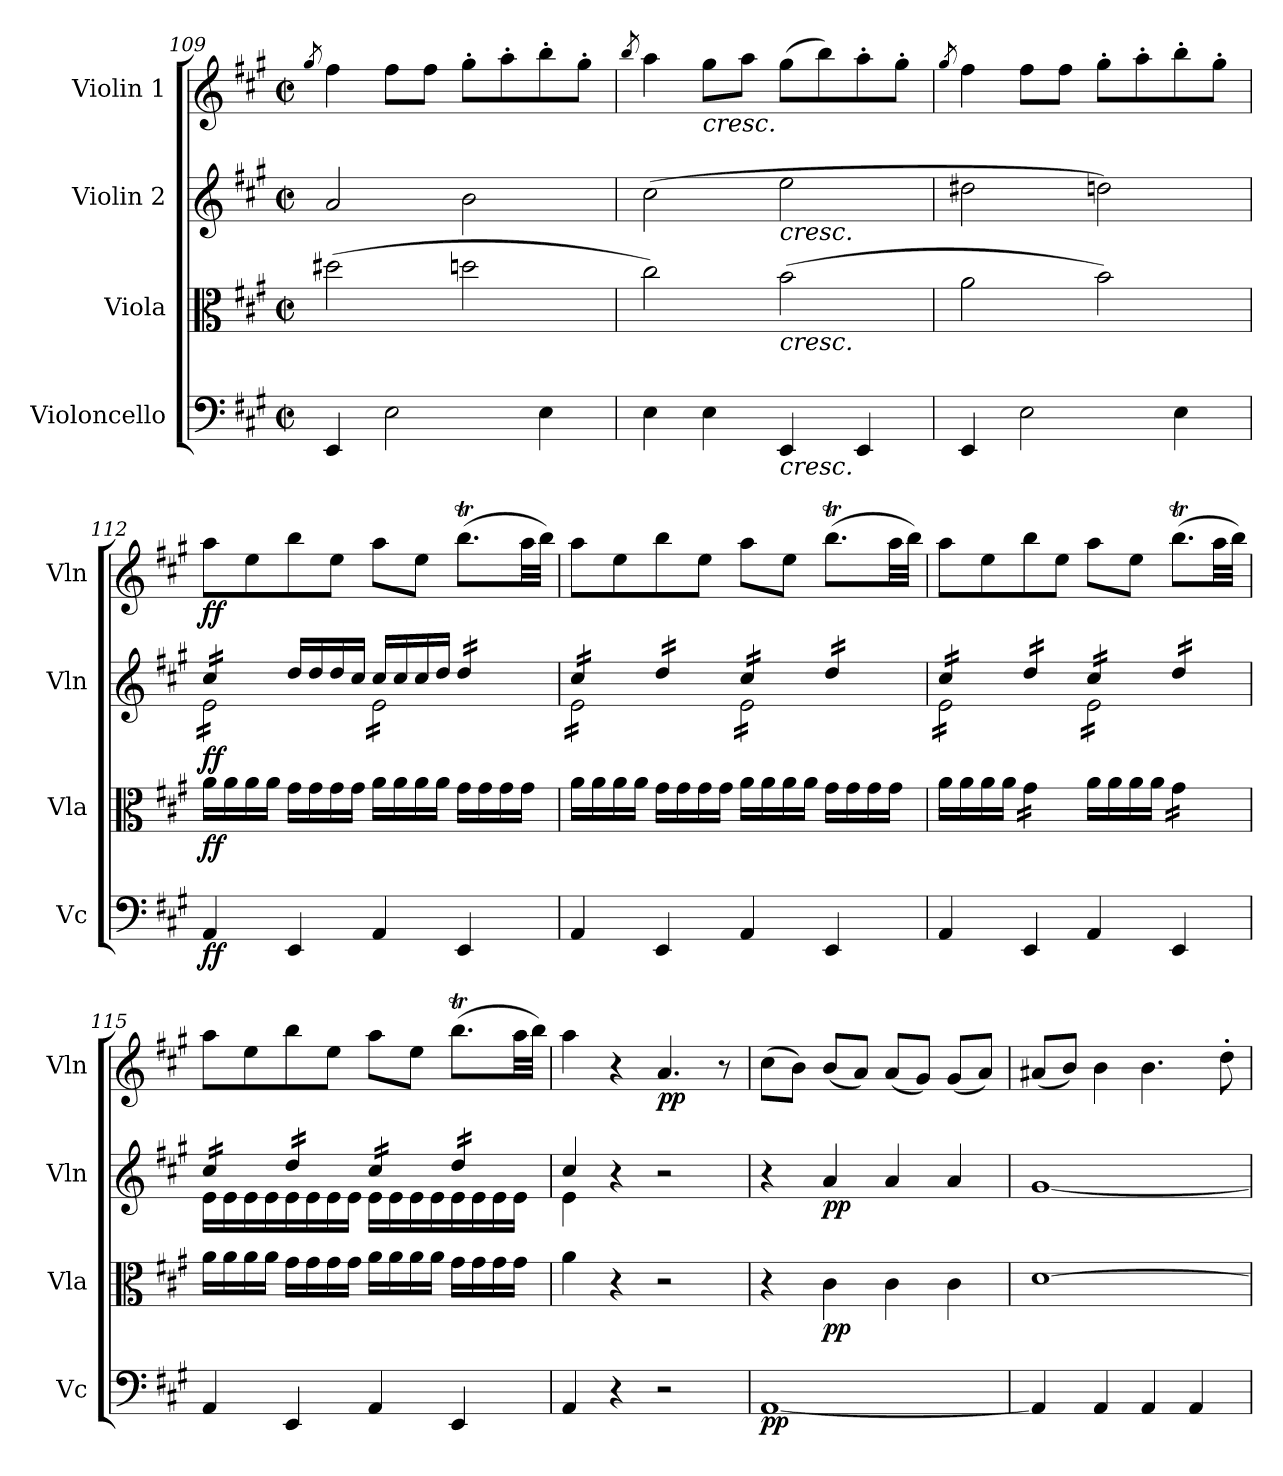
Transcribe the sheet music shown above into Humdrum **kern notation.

**kern	**dynam	**kern	**dynam	**kern	**dynam	**kern	**dynam
*part4	*part4	*part3	*part3	*part2	*part2	*part1	*part1
*staff4	*staff4	*staff3	*staff3	*staff2	*staff2	*staff1	*staff1
*I"Violoncello	*	*I"Viola	*	*I"Violin 2	*	*I"Violin 1	*
*I'Vc	*	*I'Vla	*	*I'Vln	*	*I'Vln	*
*clefF4	*	*clefC3	*	*clefG2	*	*clefG2	*
*k[f#c#g#]	*	*k[f#c#g#]	*	*k[f#c#g#]	*	*k[f#c#g#]	*
*M2/2	*	*M2/2	*	*M2/2	*	*M2/2	*
*met(c|)	*	*met(c|)	*	*met(c|)	*	*met(c|)	*
=109	=109	=109	=109	=109	=109	=109	=109
.	.	.	.	.	.	8qgg#/	.
4EE/	.	(2dd#X\	.	2a/	.	4ff#\	.
2E\	.	.	.	.	.	8ff#\L	.
.	.	.	.	.	.	8ff#\J	.
.	.	2ddn\	.	2b\	.	8gg#'\L	.
.	.	.	.	.	.	8aa'\	.
4E\	.	.	.	.	.	8bb'\	.
.	.	.	.	.	.	8gg#'\J	.
=110	=110	=110	=110	=110	=110	=110	=110
.	.	.	.	.	.	8qbb/	.
4E\	.	2cc#\)	.	(2cc#\	.	4aa\	.
!	!	!	!	!	!	!LO:TX:b:i:t=cresc.	!
4E\	.	.	.	.	.	8gg#\L	.
.	.	.	.	.	.	8aa\J	.
!	!	!	!	!LO:TX:b:i:t=cresc.	!	!	!
!	!	!LO:TX:b:i:t=cresc.	!	!	!	!	!
!LO:TX:b:i:t=cresc.	!	!	!	!	!	!	!
4EE/	.	(2b\	.	2ee\	.	(8gg#\L	.
.	.	.	.	.	.	8bb\)	.
4EE/	.	.	.	.	.	8aa'\	.
.	.	.	.	.	.	8gg#'\J	.
!!LO:LB:g=z
=111	=111	=111	=111	=111	=111	=111	=111
.	.	.	.	.	.	8qgg#/	.
4EE/	.	2a\	.	2dd#X\	.	4ff#\	.
2E\	.	.	.	.	.	8ff#\L	.
.	.	.	.	.	.	8ff#\J	.
.	.	2b\)	.	2ddn\)	.	8gg#'\L	.
.	.	.	.	.	.	8aa'\	.
4E\	.	.	.	.	.	8bb'\	.
.	.	.	.	.	.	8gg#'\J	.
!!LO:LB:g=z
=112	=112	=112	=112	=112	=112	=112	=112
*	*	*	*	*^	*	*	*
!	!LO:DY:b	!	!LO:DY:b	!	!	!LO:DY:b	!	!LO:DY:b
*	*	*	*	*tremolo	*	*	*	*
4AA/	ff	16a\LL	ff	16cc#/LL	16e\LL	ff	8aa\L	ff
.	.	16a\	.	16cc#/	16e\	.	.	.
.	.	16a\	.	16cc#/	16e\	.	8ee\	.
.	.	16a\JJ	.	16cc#/JJ	16e\	.	.	.
4EE/	.	16g#\LL	.	16dd/LL	16e\	.	8bb\	.
.	.	16g#\	.	16dd/	16e\	.	.	.
.	.	16g#\	.	16dd/	16e\	.	8ee\J	.
.	.	16g#\JJ	.	16cc#/JJ	16e\JJ	.	.	.
4AA/	.	16a\LL	.	16cc#/LL	16e\LL	.	8aa\L	.
.	.	16a\	.	16cc#/	16e\	.	.	.
.	.	16a\	.	16cc#/	16e\	.	8ee\J	.
.	.	16a\JJ	.	16dd/JJ	16e\	.	.	.
4EE/	.	16g#\LL	.	16dd/LL	16e\	.	(8.bbT\L	.
.	.	16g#\	.	16dd/	16e\	.	.	.
.	.	16g#\	.	16dd/	16e\	.	.	.
.	.	16g#\JJ	.	16dd/JJ	16e\JJ	.	32aa\LL	.
.	.	.	.	.	.	.	32bb\JJJ)	.
=113	=113	=113	=113	=113	=113	=113	=113	=113
4AA/	.	16a\LL	.	16cc#/LL	16e\LL	.	8aa\L	.
.	.	16a\	.	16cc#/	16e\	.	.	.
.	.	16a\	.	16cc#/	16e\	.	8ee\	.
.	.	16a\JJ	.	16cc#/JJ	16e\	.	.	.
4EE/	.	16g#\LL	.	16dd/LL	16e\	.	8bb\	.
.	.	16g#\	.	16dd/	16e\	.	.	.
.	.	16g#\	.	16dd/	16e\	.	8ee\J	.
.	.	16g#\JJ	.	16dd/JJ	16e\JJ	.	.	.
4AA/	.	16a\LL	.	16cc#/LL	16e\LL	.	8aa\L	.
.	.	16a\	.	16cc#/	16e\	.	.	.
.	.	16a\	.	16cc#/	16e\	.	8ee\J	.
.	.	16a\JJ	.	16cc#/JJ	16e\	.	.	.
4EE/	.	16g#\LL	.	16dd/LL	16e\	.	(8.bbT\L	.
.	.	16g#\	.	16dd/	16e\	.	.	.
.	.	16g#\	.	16dd/	16e\	.	.	.
.	.	16g#\JJ	.	16dd/JJ	16e\JJ	.	32aa\LL	.
.	.	.	.	.	.	.	32bb\JJJ)	.
!!LO:LB:g=z
=114	=114	=114	=114	=114	=114	=114	=114	=114
4AA/	.	16a\LL	.	16cc#/LL	16e\LL	.	8aa\L	.
.	.	16a\	.	16cc#/	16e\	.	.	.
.	.	16a\	.	16cc#/	16e\	.	8ee\	.
.	.	16a\JJ	.	16cc#/JJ	16e\	.	.	.
*	*	*tremolo	*	*	*	*	*	*
4EE/	.	16g#\LL	.	16dd/LL	16e\	.	8bb\	.
.	.	16g#\	.	16dd/	16e\	.	.	.
.	.	16g#\	.	16dd/	16e\	.	8ee\J	.
.	.	16g#\JJ	.	16dd/JJ	16e\JJ	.	.	.
*	*	*Xtremolo	*	*	*	*	*	*
4AA/	.	16a\LL	.	16cc#/LL	16e\LL	.	8aa\L	.
.	.	16a\	.	16cc#/	16e\	.	.	.
.	.	16a\	.	16cc#/	16e\	.	8ee\J	.
.	.	16a\JJ	.	16cc#/JJ	16e\	.	.	.
*	*	*tremolo	*	*	*	*	*	*
4EE/	.	16g#\LL	.	16dd/LL	16e\	.	(8.bbT\L	.
.	.	16g#\	.	16dd/	16e\	.	.	.
.	.	16g#\	.	16dd/	16e\	.	.	.
.	.	16g#\JJ	.	16dd/JJ	16e\JJ	.	32aa\LL	.
*	*	*Xtremolo	*	*	*	*	*	*
.	.	.	.	.	.	.	32bb\JJJ)	.
=115	=115	=115	=115	=115	=115	=115	=115	=115
4AA/	.	16a\LL	.	16cc#/LL	16e\LL	.	8aa\L	.
.	.	16a\	.	16cc#/	16e\	.	.	.
.	.	16a\	.	16cc#/	16e\	.	8ee\	.
.	.	16a\JJ	.	16cc#/JJ	16e\	.	.	.
4EE/	.	16g#\LL	.	16dd/LL	16e\	.	8bb\	.
.	.	16g#\	.	16dd/	16e\	.	.	.
.	.	16g#\	.	16dd/	16e\	.	8ee\J	.
.	.	16g#\JJ	.	16dd/JJ	16e\JJ	.	.	.
4AA/	.	16a\LL	.	16cc#/LL	16e\LL	.	8aa\L	.
.	.	16a\	.	16cc#/	16e\	.	.	.
.	.	16a\	.	16cc#/	16e\	.	8ee\J	.
.	.	16a\JJ	.	16cc#/JJ	16e\	.	.	.
4EE/	.	16g#\LL	.	16dd/LL	16e\	.	(8.bbT\L	.
.	.	16g#\	.	16dd/	16e\	.	.	.
.	.	16g#\	.	16dd/	16e\	.	.	.
.	.	16g#\JJ	.	16dd/JJ	16e\JJ	.	32aa\LL	.
*	*	*	*	*Xtremolo	*	*	*	*
.	.	.	.	.	.	.	32bb\JJJ)	.
=116	=116	=116	=116	=116	=116	=116	=116	=116
4AA/	.	4a\	.	4cc#/	4e\	.	4aa\	.
4r	.	4r	.	4r	4ryy	.	4r	.
!	!	!	!	!	!	!	!	!LO:DY:b
2r	.	2r	.	2r	2ryy	.	4.a/	pp
.	.	.	.	.	.	.	8r	.
*	*	*	*	*v	*v	*	*	*
!!LO:LB:g=z
=117	=117	=117	=117	=117	=117	=117	=117
!	!LO:DY:b	!	!	!	!	!	!
[1AA	pp	4r	.	4r	.	(8cc#\L	.
.	.	.	.	.	.	8b\J)	.
!	!	!	!LO:DY:b	!	!LO:DY:b	!	!
.	.	4c#\	pp	4a/	pp	(8b/L	.
.	.	.	.	.	.	8a/J)	.
.	.	4c#\	.	4a/	.	(8a/L	.
.	.	.	.	.	.	8g#/J)	.
.	.	4c#\	.	4a/	.	(8g#/L	.
.	.	.	.	.	.	8a/J)	.
=118	=118	=118	=118	=118	=118	=118	=118
4AA/]	.	[1d	.	[1g#	.	(8a#X/L	.
.	.	.	.	.	.	8b/J)	.
4AA/	.	.	.	.	.	4b\	.
4AA/	.	.	.	.	.	4.b\	.
4AA/	.	.	.	.	.	.	.
.	.	.	.	.	.	8dd'\	.
=	=	=	=	=	=	=	=
*-	*-	*-	*-	*-	*-	*-	*-
